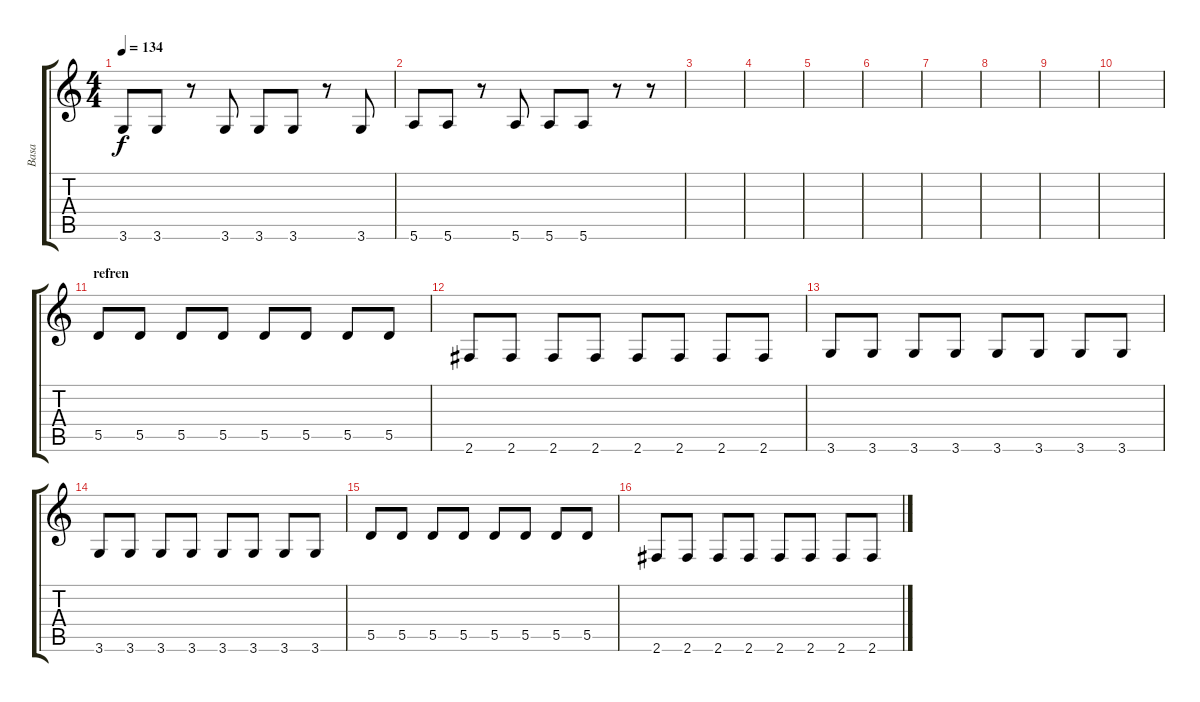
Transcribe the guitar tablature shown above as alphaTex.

\track ("Basa" "Basa") {instrument electricbassfinger}
\staff {score tabs}
\tuning (E4 B3 G3 D3 A2 E2) {hide}
\ts (4 4)
\tempo 134
\clef g2
\ks c
3.6.8{dy f} 3.6.8 r.8 3.6.8 3.6.8 3.6.8 r.8 3.6.8 |
5.6.8 5.6.8 r.8 5.6.8 5.6.8 5.6.8 r.8 r.8 |
|
|
|
|
|
|
|
|
\section ("" "refren")
5.5.8 5.5.8 5.5.8 5.5.8 5.5.8 5.5.8 5.5.8 5.5.8 |
2.6.8 2.6.8 2.6.8 2.6.8 2.6.8 2.6.8 2.6.8 2.6.8 |
3.6.8 3.6.8 3.6.8 3.6.8 3.6.8 3.6.8 3.6.8 3.6.8 |
3.6.8 3.6.8 3.6.8 3.6.8 3.6.8 3.6.8 3.6.8 3.6.8 |
5.5.8 5.5.8 5.5.8 5.5.8 5.5.8 5.5.8 5.5.8 5.5.8 |
2.6.8 2.6.8 2.6.8 2.6.8 2.6.8 2.6.8 2.6.8 2.6.8
